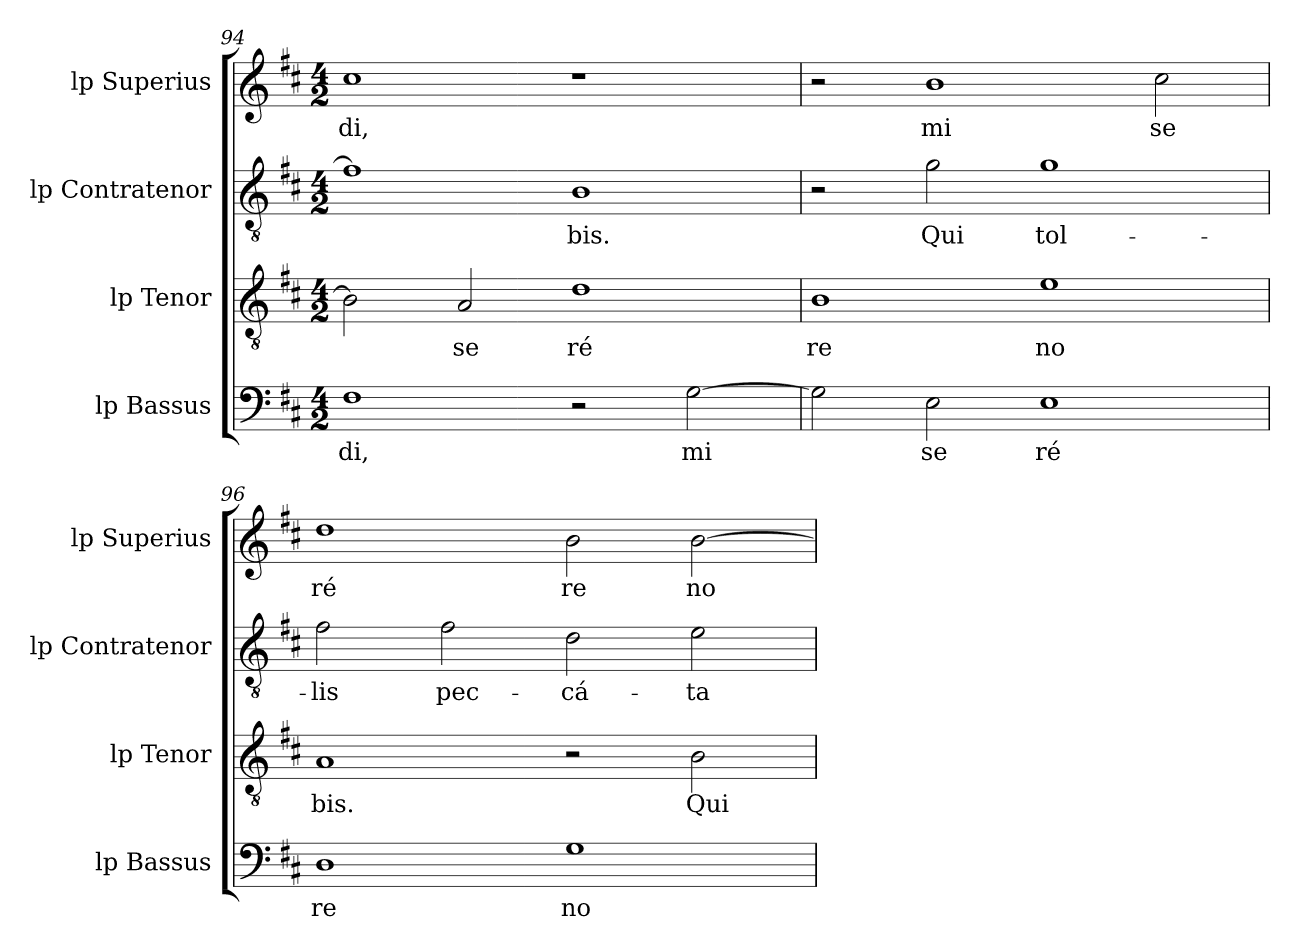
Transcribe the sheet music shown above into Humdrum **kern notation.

**kern	**text	**kern	**text	**kern	**text	**kern	**text
*part4	*part4	*part3	*part3	*part2	*part2	*part1	*part1
*staff4	*staff4	*staff3	*staff3	*staff2	*staff2	*staff1	*staff1
*I"lp Bassus	*	*I"lp Tenor	*	*I"lp Contratenor	*	*I"lp Superius	*
*I'lp Bassus	*	*I'lp Tenor	*	*I'lp Contratenor	*	*I'lp Superius	*
*clefF4	*	*clefGv2	*	*clefGv2	*	*clefG2	*
*k[f#c#]	*	*k[f#c#]	*	*k[f#c#]	*	*k[f#c#]	*
*D:	*	*D:	*	*D:	*	*D:	*
*M4/2	*	*M4/2	*	*M4/2	*	*M4/2	*
=94	=94	=94	=94	=94	=94	=94	=94
!	!LO:LY:b:cj	!	!	!	!	!	!LO:LY:b:cj
1F#	di,	2B\]	.	1f#]	.	1cc#	di,
!	!	!	!LO:LY:b:cj	!	!	!	!
.	.	2A/	se	.	.	.	.
!	!	!	!LO:LY:b:cj	!	!LO:LY:b:cj	!	!
2r	.	1d	ré	1B	-bis.	1r	.
!	!LO:LY:b:cj	!	!	!	!	!	!
[>2G\	mi	.	.	.	.	.	.
=95	=95	=95	=95	=95	=95	=95	=95
!	!	!	!LO:LY:b:cj	!	!	!	!
2G\]	.	1B	re	2r	.	2r	.
!	!LO:LY:b:cj	!	!	!	!LO:LY:b:cj	!	!LO:LY:b:cj
2E\	se	.	.	2g\	Qui	1b	mi
!	!LO:LY:b:cj	!	!LO:LY:b:cj	!	!LO:LY:b:cj	!	!
1E	ré	1e	no	1g	tol-	.	.
!	!	!	!	!	!	!	!LO:LY:b:cj
.	.	.	.	.	.	2cc#\	se
!!LO:LB:g=z
=96	=96	=96	=96	=96	=96	=96	=96
!	!LO:LY:b:cj	!	!LO:LY:b:cj	!	!LO:LY:b:cj	!	!LO:LY:b:cj
1D	re	1A	bis.	2f#\	-lis	1dd	ré
!	!	!	!	!	!LO:LY:b:cj	!	!
.	.	.	.	2f#\	pec-	.	.
!	!LO:LY:b:cj	!	!	!	!LO:LY:b:cj	!	!LO:LY:b:cj
1G	no-	2r	.	2d\	-cá-	2b\	re
!	!	!	!LO:LY:b:cj	!	!LO:LY:b:cj	!	!LO:LY:b:cj
.	.	2B\	Qui	2e\	-ta	[>2b\	no
=	=	=	=	=	=	=	=
*-	*-	*-	*-	*-	*-	*-	*-
